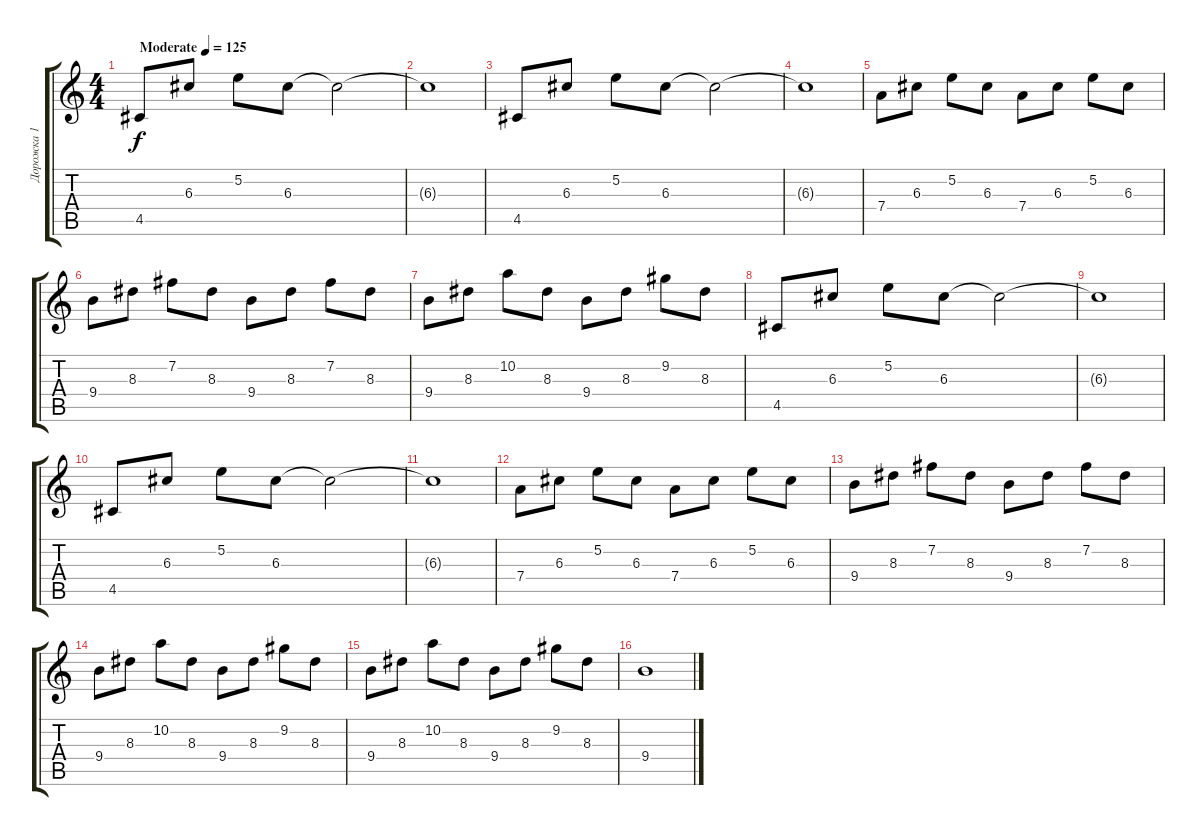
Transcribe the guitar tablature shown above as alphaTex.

\track ("Дорожка 1" "Дорожка 1") {instrument electricguitarclean}
\staff {score tabs}
\tuning (E4 B3 G3 D3 A2 E2) {hide}
\ts (4 4)
\tempo (125 "Moderate")
\clef g2
\ks c
4.5.8{dy f instrument electricguitarclean} 6.3.8 5.2.8 6.3.8 6.3{t}.2 |
6.3{t}.1 |
4.5.8 6.3.8 5.2.8 6.3.8 6.3{t}.2 |
6.3{t}.1 |
7.4.8 6.3.8 5.2.8 6.3.8 7.4.8 6.3.8 5.2.8 6.3.8 |
9.4.8 8.3.8 7.2.8 8.3.8 9.4.8 8.3.8 7.2.8 8.3.8 |
9.4.8 8.3.8 10.2.8 8.3.8 9.4.8 8.3.8 9.2.8 8.3.8 |
4.5.8 6.3.8 5.2.8 6.3.8 6.3{t}.2 |
6.3{t}.1 |
4.5.8 6.3.8 5.2.8 6.3.8 6.3{t}.2 |
6.3{t}.1 |
7.4.8 6.3.8 5.2.8 6.3.8 7.4.8 6.3.8 5.2.8 6.3.8 |
9.4.8 8.3.8 7.2.8 8.3.8 9.4.8 8.3.8 7.2.8 8.3.8 |
9.4.8 8.3.8 10.2.8 8.3.8 9.4.8 8.3.8 9.2.8 8.3.8 |
9.4.8 8.3.8 10.2.8 8.3.8 9.4.8 8.3.8 9.2.8 8.3.8 |
9.4.1
